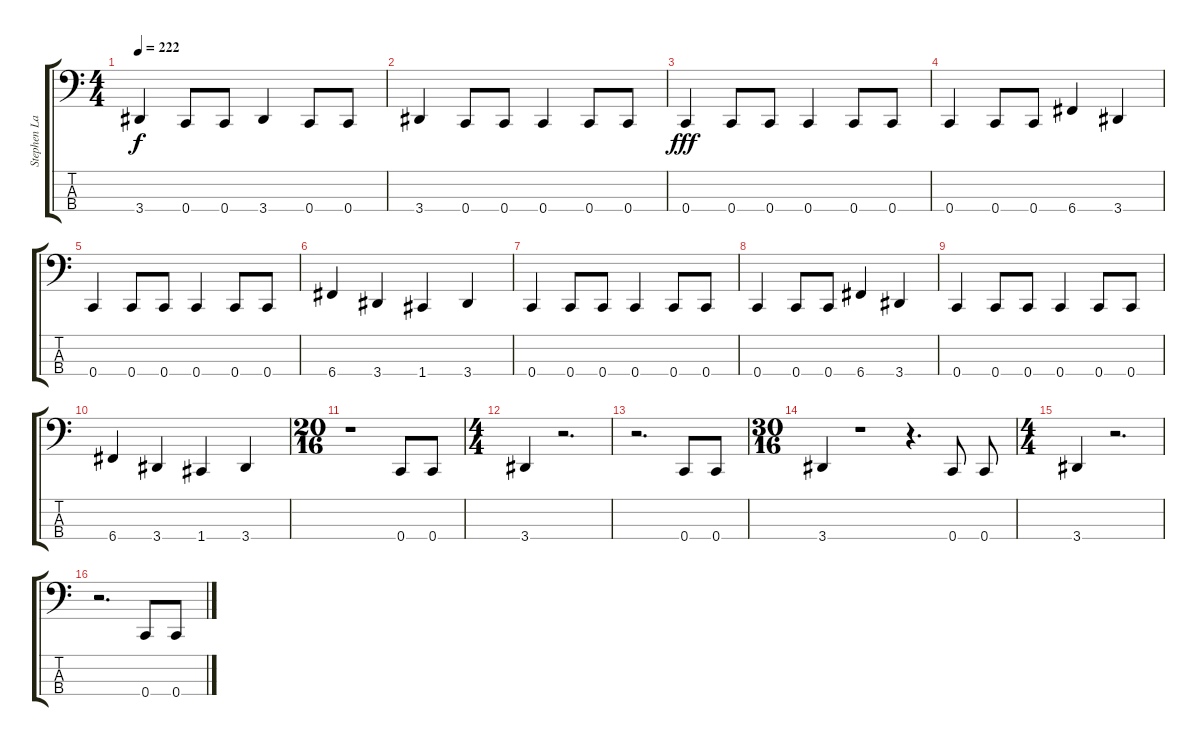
\track ("Stephen LaCour" "Stephen La") {instrument electricbasspick}
\staff {score tabs}
\tuning (F2 C2 G1 C1) {hide}
\ts (4 4)
\tempo 222
\clef f4
\ks c
3.4.4{dy f} 0.4.8 0.4.8 3.4.4 0.4.8 0.4.8 |
3.4.4 0.4.8 0.4.8 0.4.4 0.4.8 0.4.8 |
0.4.4{dy fff} 0.4.8 0.4.8 0.4.4 0.4.8 0.4.8 |
0.4.4 0.4.8 0.4.8 6.4.4 3.4.4 |
0.4.4 0.4.8 0.4.8 0.4.4 0.4.8 0.4.8 |
6.4.4 3.4.4 1.4.4 3.4.4 |
0.4.4 0.4.8 0.4.8 0.4.4 0.4.8 0.4.8 |
0.4.4 0.4.8 0.4.8 6.4.4 3.4.4 |
0.4.4 0.4.8 0.4.8 0.4.4 0.4.8 0.4.8 |
6.4.4 3.4.4 1.4.4 3.4.4 |
\ts (20 16)
r.1 0.4.8 0.4.8 |
\ts (4 4)
3.4.4 r.2{d} |
r.2{d} 0.4.8 0.4.8 |
\ts (30 16)
3.4.4 r.1 r.4{d} 0.4.8 0.4.8 |
\ts (4 4)
3.4.4 r.2{d} |
r.2{d} 0.4.8 0.4.8
